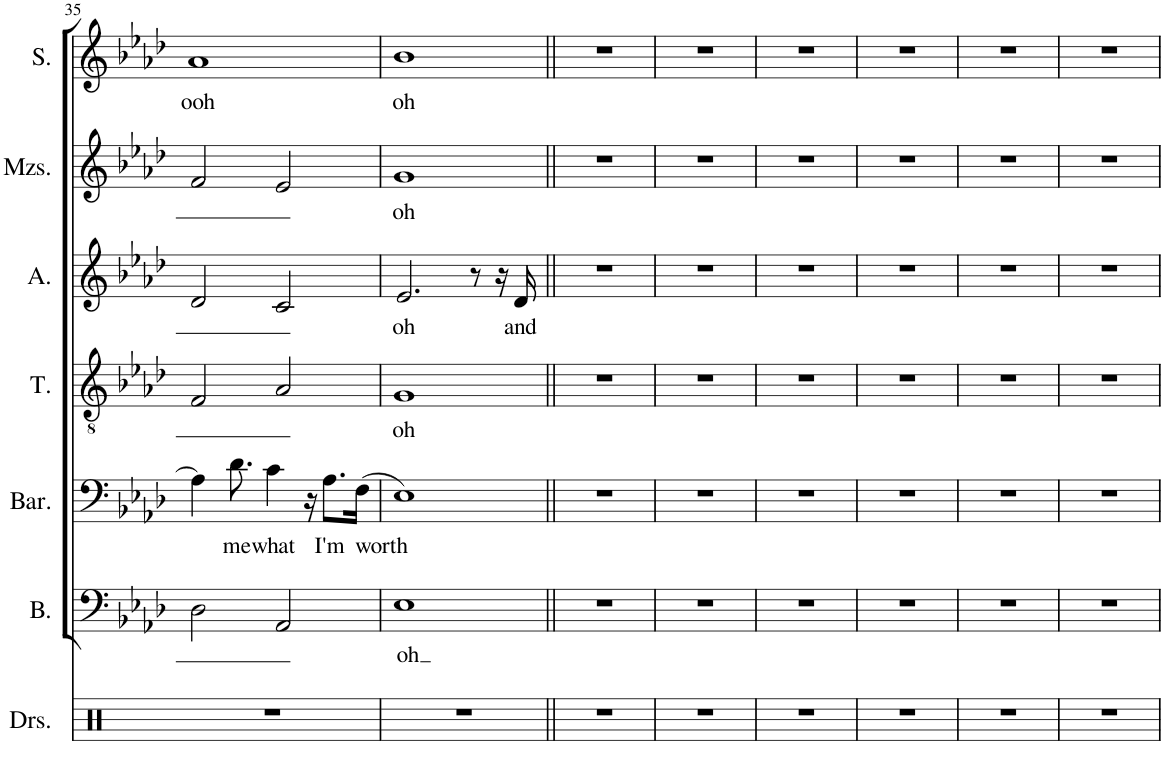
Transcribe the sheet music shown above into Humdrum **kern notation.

**kern	**kern	**text	**kern	**text	**kern	**text	**kern	**text	**kern	**text	**kern	**text
*part7	*part6	*part6	*part5	*part5	*part4	*part4	*part3	*part3	*part2	*part2	*part1	*part1
*staff7	*staff6	*staff6	*staff5	*staff5	*staff4	*staff4	*staff3	*staff3	*staff2	*staff2	*staff1	*staff1
*I"Drumset	*I"Bass	*	*I"Baritone	*	*I"Tenor	*	*I"Alto	*	*I"Mezzo-soprano	*	*I"Soprano	*
*I'Drs.	*I'B.	*	*I'Bar.	*	*I'T.	*	*I'A.	*	*I'Mzs.	*	*I'S.	*
!!LO:PB:g=z
*clefX	*clefF4	*	*clefF4	*	*clefGv2	*	*clefG2	*	*clefG2	*	*clefG2	*
*k[]	*k[b-e-a-d-]	*	*k[b-e-a-d-]	*	*k[b-e-a-d-]	*	*k[b-e-a-d-]	*	*k[b-e-a-d-]	*	*k[b-e-a-d-]	*
*M4/4	*M4/4	*	*M4/4	*	*M4/4	*	*M4/4	*	*M4/4	*	*M4/4	*
=35	=35	=35	=35	=35	=35	=35	=35	=35	=35	=35	=35	=35
!	!	!	!	!	!	!	!	!	!	!	!	!LO:LY:b
1r	2D-\	.	4A-\]	.	2F/	.	2d-/	.	2f/	.	1a-	ooh
!	!	!	!	!LO:LY:b	!	!	!	!	!	!	!	!
.	.	.	8.d-\	me	.	.	.	.	.	.	.	.
!	!	!	!	!LO:LY:b	!	!	!	!	!	!	!	!
.	.	.	4c\	what	.	.	.	.	.	.	.	.
.	2AA-/	.	.	.	2A-/	.	2c/	.	2e-/	.	.	.
.	.	.	16r	.	.	.	.	.	.	.	.	.
!	!	!	!	!LO:LY:b	!	!	!	!	!	!	!	!
.	.	.	8.A-\L	I'm	.	.	.	.	.	.	.	.
!	!	!	!	!LO:LY:b	!	!	!	!	!	!	!	!
.	.	.	(16F\Jk	worth	.	.	.	.	.	.	.	.
=36	=36	=36	=36	=36	=36	=36	=36	=36	=36	=36	=36	=36
!	!	!LO:LY:b	!	!	!	!LO:LY:b	!	!LO:LY:b	!	!LO:LY:b	!	!LO:LY:b
1r	1E-	oh	1E-)	.	1G	oh	2.e-/	oh	1g	oh	1b-	oh
.	.	.	.	.	.	.	8r	.	.	.	.	.
.	.	.	.	.	.	.	16r	.	.	.	.	.
!	!	!	!	!	!	!	!	!LO:LY:b	!	!	!	!
.	.	.	.	.	.	.	16d-/	and	.	.	.	.
=37||	=37||	=37||	=37||	=37||	=37||	=37||	=37||	=37||	=37||	=37||	=37||	=37||
1r	1r	.	1r	.	1r	.	1r	.	1r	.	1r	.
=38	=38	=38	=38	=38	=38	=38	=38	=38	=38	=38	=38	=38
1r	1r	.	1r	.	1r	.	1r	.	1r	.	1r	.
=39	=39	=39	=39	=39	=39	=39	=39	=39	=39	=39	=39	=39
1r	1r	.	1r	.	1r	.	1r	.	1r	.	1r	.
=40	=40	=40	=40	=40	=40	=40	=40	=40	=40	=40	=40	=40
1r	1r	.	1r	.	1r	.	1r	.	1r	.	1r	.
=41	=41	=41	=41	=41	=41	=41	=41	=41	=41	=41	=41	=41
1r	1r	.	1r	.	1r	.	1r	.	1r	.	1r	.
=42	=42	=42	=42	=42	=42	=42	=42	=42	=42	=42	=42	=42
1r	1r	.	1r	.	1r	.	1r	.	1r	.	1r	.
=	=	=	=	=	=	=	=	=	=	=	=	=
*-	*-	*-	*-	*-	*-	*-	*-	*-	*-	*-	*-	*-
